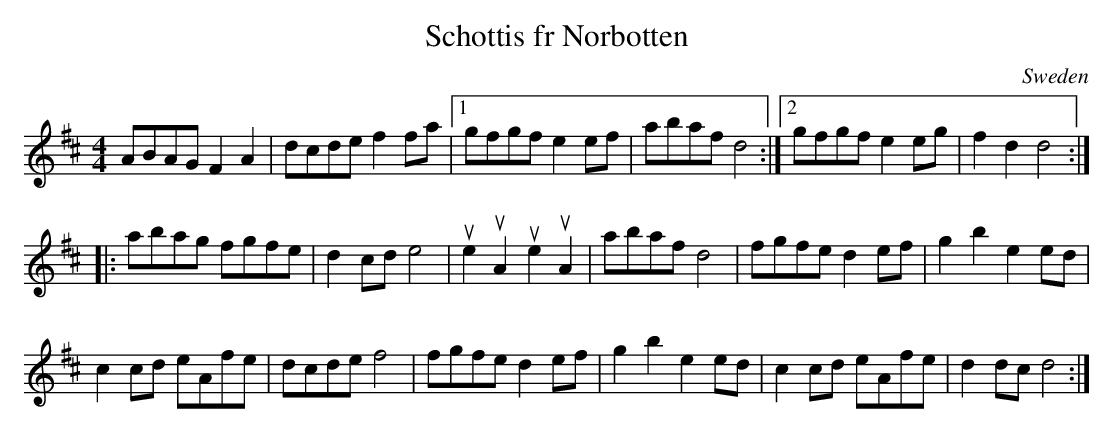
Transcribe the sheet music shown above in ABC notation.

X:1
T:Schottis fr Norbotten
M:4/4
O:Sweden
K:D major
ABAG F2A2 | dcde f2fa |1 gfgf e2ef | abaf d4:|2\
gfgf e2eg | f2d2 d4 ::
abag fgfe | d2cd e4 | ue2uA2ue2uA2 | abaf d4 |\
fgfe d2ef | g2b2 e2ed |
c2cd eAfe | dcde f4|\
fgfe d2ef | g2b2 e2ed | c2cd eAfe | d2dc d4 :|
